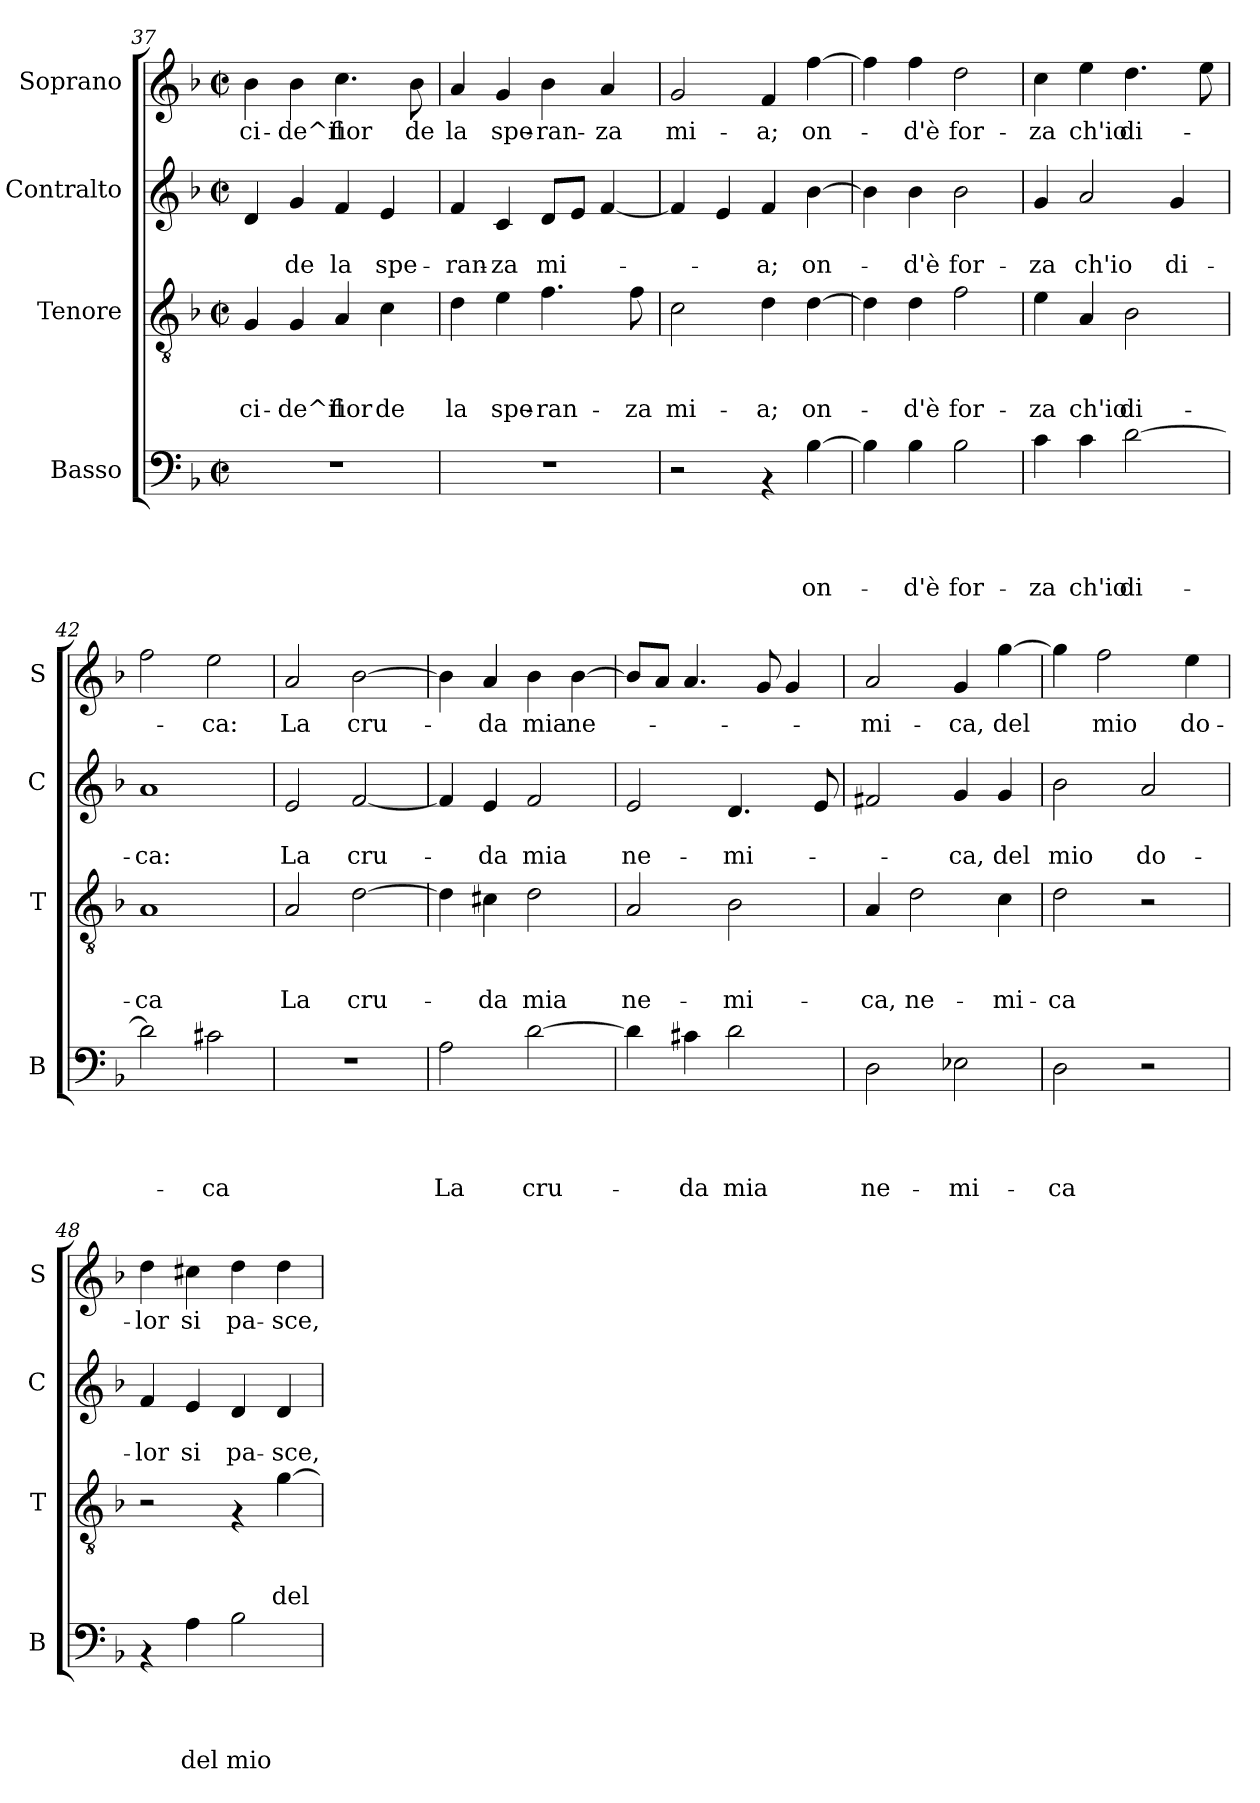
**kern	**text	**text	**text	**text	**kern	**text	**text	**text	**kern	**text	**text	**kern	**text
*part4	*part4	*part4	*part4	*part4	*part3	*part3	*part3	*part3	*part2	*part2	*part2	*part1	*part1
*staff4	*staff4	*staff4	*staff4	*staff4	*staff3	*staff3	*staff3	*staff3	*staff2	*staff2	*staff2	*staff1	*staff1
*I"Basso	*	*	*	*	*I"Tenore	*	*	*	*I"Contralto	*	*	*I"Soprano	*
*I'B	*	*	*	*	*I'T	*	*	*	*I'C	*	*	*I'S	*
!!LO:PB:g=z
*clefF4	*	*	*	*	*clefGv2	*	*	*	*clefG2	*	*	*clefG2	*
*k[b-]	*	*	*	*	*k[b-]	*	*	*	*k[b-]	*	*	*k[b-]	*
*F:	*	*	*	*	*F:	*	*	*	*F:	*	*	*F:	*
*M2/2	*	*	*	*	*M2/2	*	*	*	*M2/2	*	*	*M2/2	*
*met(c|)	*	*	*	*	*met(c|)	*	*	*	*met(c|)	*	*	*met(c|)	*
=37	=37	=37	=37	=37	=37	=37	=37	=37	=37	=37	=37	=37	=37
!	!	!	!	!	!	!	!	!LO:LY:b	!	!	!	!	!LO:LY:b
1r	.	.	.	.	4G/	.	.	-ci-	4d/	.	.	4b-\	-ci-
!	!	!	!	!	!	!	!	!LO:LY:b	!	!	!LO:LY:b	!	!LO:LY:b
.	.	.	.	.	4G/	.	.	-de^il	4g/	.	de	4b-\	-de^il
!	!	!	!	!	!	!	!	!LO:LY:b	!	!	!LO:LY:b	!	!LO:LY:b
.	.	.	.	.	4A/	.	.	fior	4f/	.	la	4.cc\	fior
!	!	!	!	!	!	!	!	!LO:LY:b	!	!	!LO:LY:b	!	!
.	.	.	.	.	4c\	.	.	de	4e/	.	spe-	.	.
!	!	!	!	!	!	!	!	!	!	!	!	!	!LO:LY:b
.	.	.	.	.	.	.	.	.	.	.	.	8b-\	de
=38	=38	=38	=38	=38	=38	=38	=38	=38	=38	=38	=38	=38	=38
!	!	!	!	!	!	!	!	!LO:LY:b	!	!	!LO:LY:b	!	!LO:LY:b
1r	.	.	.	.	4d\	.	.	la	4f/	.	-ran-	4a/	la
!	!	!	!	!	!	!	!	!LO:LY:b	!	!	!LO:LY:b	!	!LO:LY:b
.	.	.	.	.	4e\	.	.	spe-	4c/	.	-za	4g/	spe-
!	!	!	!	!	!	!	!	!LO:LY:b	!	!	!LO:LY:b	!	!LO:LY:b
.	.	.	.	.	4.f\	.	.	-ran-	8d/L	.	mi-	4b-\	-ran-
.	.	.	.	.	.	.	.	.	8e/J	.	.	.	.
!	!	!	!	!	!	!	!	!	!	!	!	!	!LO:LY:b
.	.	.	.	.	.	.	.	.	[<4f/	.	.	4a/	-za
!	!	!	!	!	!	!	!	!LO:LY:b	!	!	!	!	!
.	.	.	.	.	8f\	.	.	-za	.	.	.	.	.
=39	=39	=39	=39	=39	=39	=39	=39	=39	=39	=39	=39	=39	=39
!	!	!	!	!	!	!	!	!LO:LY:b	!	!	!	!	!LO:LY:b
2r	.	.	.	.	2c\	.	.	mi-	4f/]	.	.	2g/	mi-
.	.	.	.	.	.	.	.	.	4e/	.	.	.	.
!	!	!	!	!	!	!	!	!LO:LY:b	!	!	!LO:LY:b	!	!LO:LY:b
4rAA	.	.	.	.	4d\	.	.	-a;	4f/	.	-a;	4f/	-a;
!	!	!	!	!LO:LY:b	!	!	!	!LO:LY:b	!	!	!LO:LY:b	!	!LO:LY:b
[>4B-\	.	.	.	on-	[>4d\	.	.	on-	[>4b-\	.	on-	[>4ff\	on-
=40	=40	=40	=40	=40	=40	=40	=40	=40	=40	=40	=40	=40	=40
4B-\]	.	.	.	.	4d\]	.	.	.	4b-\]	.	.	4ff\]	.
!	!	!	!	!LO:LY:b	!	!	!	!LO:LY:b	!	!	!LO:LY:b	!	!LO:LY:b
4B-\	.	.	.	-d'è	4d\	.	.	-d'è	4b-\	.	-d'è	4ff\	-d'è
!	!	!	!	!LO:LY:b	!	!	!	!LO:LY:b	!	!	!LO:LY:b	!	!LO:LY:b
2B-\	.	.	.	for-	2f\	.	.	for-	2b-\	.	for-	2dd\	for-
=41	=41	=41	=41	=41	=41	=41	=41	=41	=41	=41	=41	=41	=41
!	!	!	!	!LO:LY:b	!	!	!	!LO:LY:b	!	!	!LO:LY:b	!	!LO:LY:b
4c\	.	.	.	-za	4e\	.	.	-za	4g/	.	-za	4cc\	-za
!	!	!	!	!LO:LY:b	!	!	!	!LO:LY:b	!	!	!LO:LY:b	!	!LO:LY:b
4c\	.	.	.	ch'io	4A/	.	.	ch'io	2a/	.	ch'io	4ee\	ch'io
!	!	!	!	!LO:LY:b	!	!	!	!LO:LY:b	!	!	!	!	!LO:LY:b
[<2d\	.	.	.	di-	2B-\	.	.	di-	.	.	.	4.dd\	di-
!	!	!	!	!	!	!	!	!	!	!	!LO:LY:b	!	!
.	.	.	.	.	.	.	.	.	4g/	.	di-	.	.
.	.	.	.	.	.	.	.	.	.	.	.	8ee\	.
!!LO:LB:g=z
=42	=42	=42	=42	=42	=42	=42	=42	=42	=42	=42	=42	=42	=42
!	!	!	!	!	!	!	!	!LO:LY:b	!	!	!LO:LY:b	!	!
2d\]	.	.	.	.	1A	.	.	-ca	1a	.	-ca:	2ff\	.
!	!	!	!	!LO:LY:b	!	!	!	!	!	!	!	!	!LO:LY:b
2c#X\	.	.	.	-ca	.	.	.	.	.	.	.	2ee\	-ca:
=43	=43	=43	=43	=43	=43	=43	=43	=43	=43	=43	=43	=43	=43
!	!	!	!	!	!	!	!	!LO:LY:b	!	!	!LO:LY:b	!	!LO:LY:b
1r	.	.	.	.	2A/	.	.	La	2e/	.	La	2a/	La
!	!	!	!	!	!	!	!	!LO:LY:b	!	!	!LO:LY:b	!	!LO:LY:b
.	.	.	.	.	[>2d\	.	.	cru-	[<2f/	.	cru-	[>2b-\	cru-
=44	=44	=44	=44	=44	=44	=44	=44	=44	=44	=44	=44	=44	=44
!	!	!	!	!LO:LY:b	!	!	!	!	!	!	!	!	!
2A\	.	.	.	La	4d\]	.	.	.	4f/]	.	.	4b-\]	.
!	!	!	!	!	!	!	!	!LO:LY:b	!	!	!LO:LY:b	!	!LO:LY:b
.	.	.	.	.	4c#X\	.	.	-da	4e/	.	-da	4a/	-da
!	!	!	!	!LO:LY:b	!	!	!	!LO:LY:b	!	!	!LO:LY:b	!	!LO:LY:b
[>2d\	.	.	.	cru-	2d\	.	.	mia	2f/	.	mia	4b-\	mia
!	!	!	!	!	!	!	!	!	!	!	!	!	!LO:LY:b
.	.	.	.	.	.	.	.	.	.	.	.	[>4b-\	ne-
=45	=45	=45	=45	=45	=45	=45	=45	=45	=45	=45	=45	=45	=45
!	!	!	!	!	!	!	!	!LO:LY:b	!	!	!LO:LY:b	!	!
4d\]	.	.	.	.	2A/	.	.	ne-	2e/	.	ne-	8b-/L]	.
.	.	.	.	.	.	.	.	.	.	.	.	8a/J	.
!	!	!	!	!LO:LY:b	!	!	!	!	!	!	!	!	!
4c#X\	.	.	.	-da	.	.	.	.	.	.	.	4.a/	.
!	!	!	!	!LO:LY:b	!	!	!	!LO:LY:b	!	!	!LO:LY:b	!	!
2d\	.	.	.	mia	2B-\	.	.	-mi-	4.d/	.	-mi-	.	.
.	.	.	.	.	.	.	.	.	.	.	.	8g/	.
.	.	.	.	.	.	.	.	.	.	.	.	4g/	.
.	.	.	.	.	.	.	.	.	8e/	.	.	.	.
=46	=46	=46	=46	=46	=46	=46	=46	=46	=46	=46	=46	=46	=46
!	!	!	!	!LO:LY:b	!	!	!	!LO:LY:b	!	!	!	!	!LO:LY:b
2D\	.	.	.	ne-	4A/	.	.	-ca,	2f#X/	.	.	2a/	-mi-
!	!	!	!	!	!	!	!	!LO:LY:b	!	!	!	!	!
.	.	.	.	.	2d\	.	.	ne-	.	.	.	.	.
!	!	!	!	!LO:LY:b	!	!	!	!	!	!	!LO:LY:b	!	!LO:LY:b
2E-X\	.	.	.	-mi-	.	.	.	.	4g/	.	-ca,	4g/	-ca,
!	!	!	!	!	!	!	!	!LO:LY:b	!	!	!LO:LY:b	!	!LO:LY:b
.	.	.	.	.	4c\	.	.	-mi-	4g/	.	del	[<4gg\	del
!!LO:LB:g=z
=47	=47	=47	=47	=47	=47	=47	=47	=47	=47	=47	=47	=47	=47
!	!	!	!	!LO:LY:b	!	!	!	!LO:LY:b	!	!	!LO:LY:b	!	!
2D\	.	.	.	-ca	2d\	.	.	-ca	2b-\	.	mio	4gg\]	.
!	!	!	!	!	!	!	!	!	!	!	!	!	!LO:LY:b
.	.	.	.	.	.	.	.	.	.	.	.	2ff\	mio
!	!	!	!	!	!	!	!	!	!	!	!LO:LY:b	!	!
2r	.	.	.	.	2r	.	.	.	2a/	.	do-	.	.
!	!	!	!	!	!	!	!	!	!	!	!	!	!LO:LY:b
.	.	.	.	.	.	.	.	.	.	.	.	4ee\	do-
=48	=48	=48	=48	=48	=48	=48	=48	=48	=48	=48	=48	=48	=48
!	!	!	!	!	!	!	!	!	!	!	!LO:LY:b	!	!LO:LY:b
4rAA	.	.	.	.	2r	.	.	.	4f/	.	-lor	4dd\	-lor
!	!	!	!	!LO:LY:b	!	!	!	!	!	!	!LO:LY:b	!	!LO:LY:b
4A\	.	.	.	del	.	.	.	.	4e/	.	si	4cc#X\	si
!	!	!	!	!LO:LY:b	!	!	!	!	!	!	!LO:LY:b	!	!LO:LY:b
2B-\	.	.	.	mio	4rF	.	.	.	4d/	.	pa-	4dd\	pa-
!	!	!	!	!	!	!	!	!LO:LY:b	!	!	!LO:LY:b	!	!LO:LY:b
.	.	.	.	.	[>4g\	.	.	del	4d/	.	-sce,	4dd\	-sce,
=	=	=	=	=	=	=	=	=	=	=	=	=	=
*-	*-	*-	*-	*-	*-	*-	*-	*-	*-	*-	*-	*-	*-
